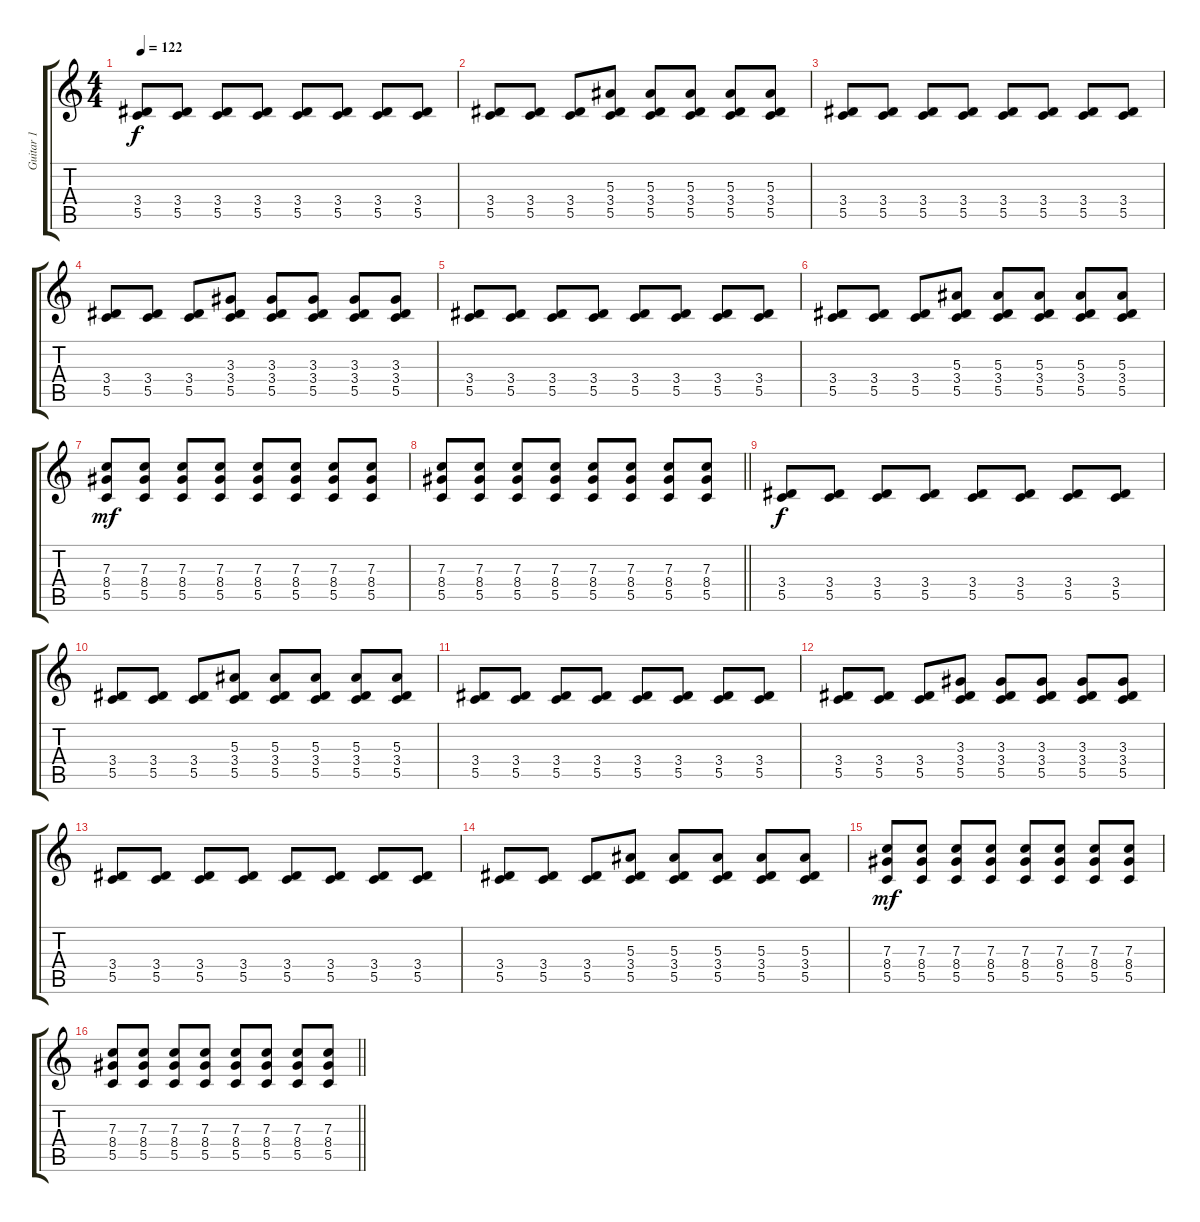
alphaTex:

\track ("Guitar 1" "Guitar 1") {instrument distortionguitar}
\staff {score tabs}
\tuning (D4 A3 F3 C3 G2 C2) {hide}
\ts (4 4)
\tempo 122
\clef g2
\ks c
(3.4 5.5).8{dy f} (3.4 5.5).8 (3.4 5.5).8 (3.4 5.5).8 (3.4 5.5).8 (3.4 5.5).8 (3.4 5.5).8 (3.4 5.5).8 |
(3.4 5.5).8 (3.4 5.5).8 (3.4 5.5).8 (5.3 3.4 5.5).8 (5.3 3.4 5.5).8 (5.3 3.4 5.5).8 (5.3 3.4 5.5).8 (5.3 3.4 5.5).8 |
(3.4 5.5).8 (3.4 5.5).8 (3.4 5.5).8 (3.4 5.5).8 (3.4 5.5).8 (3.4 5.5).8 (3.4 5.5).8 (3.4 5.5).8 |
(3.4 5.5).8 (3.4 5.5).8 (3.4 5.5).8 (3.3 3.4 5.5).8 (3.3 3.4 5.5).8 (3.3 3.4 5.5).8 (3.3 3.4 5.5).8 (3.3 3.4 5.5).8 |
(3.4 5.5).8 (3.4 5.5).8 (3.4 5.5).8 (3.4 5.5).8 (3.4 5.5).8 (3.4 5.5).8 (3.4 5.5).8 (3.4 5.5).8 |
(3.4 5.5).8 (3.4 5.5).8 (3.4 5.5).8 (5.3 3.4 5.5).8 (5.3 3.4 5.5).8 (5.3 3.4 5.5).8 (5.3 3.4 5.5).8 (5.3 3.4 5.5).8 |
(7.3 8.4 5.5).8{dy mf} (7.3 8.4 5.5).8 (7.3 8.4 5.5).8 (7.3 8.4 5.5).8 (7.3 8.4 5.5).8 (7.3 8.4 5.5).8 (7.3 8.4 5.5).8 (7.3 8.4 5.5).8 |
\barLineRight lightlight
(7.3 8.4 5.5).8 (7.3 8.4 5.5).8 (7.3 8.4 5.5).8 (7.3 8.4 5.5).8 (7.3 8.4 5.5).8 (7.3 8.4 5.5).8 (7.3 8.4 5.5).8 (7.3 8.4 5.5).8 |
(3.4 5.5).8{dy f} (3.4 5.5).8 (3.4 5.5).8 (3.4 5.5).8 (3.4 5.5).8 (3.4 5.5).8 (3.4 5.5).8 (3.4 5.5).8 |
(3.4 5.5).8 (3.4 5.5).8 (3.4 5.5).8 (5.3 3.4 5.5).8 (5.3 3.4 5.5).8 (5.3 3.4 5.5).8 (5.3 3.4 5.5).8 (5.3 3.4 5.5).8 |
(3.4 5.5).8 (3.4 5.5).8 (3.4 5.5).8 (3.4 5.5).8 (3.4 5.5).8 (3.4 5.5).8 (3.4 5.5).8 (3.4 5.5).8 |
(3.4 5.5).8 (3.4 5.5).8 (3.4 5.5).8 (3.3 3.4 5.5).8 (3.3 3.4 5.5).8 (3.3 3.4 5.5).8 (3.3 3.4 5.5).8 (3.3 3.4 5.5).8 |
(3.4 5.5).8 (3.4 5.5).8 (3.4 5.5).8 (3.4 5.5).8 (3.4 5.5).8 (3.4 5.5).8 (3.4 5.5).8 (3.4 5.5).8 |
(3.4 5.5).8 (3.4 5.5).8 (3.4 5.5).8 (5.3 3.4 5.5).8 (5.3 3.4 5.5).8 (5.3 3.4 5.5).8 (5.3 3.4 5.5).8 (5.3 3.4 5.5).8 |
(7.3 8.4 5.5).8{dy mf} (7.3 8.4 5.5).8 (7.3 8.4 5.5).8 (7.3 8.4 5.5).8 (7.3 8.4 5.5).8 (7.3 8.4 5.5).8 (7.3 8.4 5.5).8 (7.3 8.4 5.5).8 |
\barLineRight lightlight
(7.3 8.4 5.5).8 (7.3 8.4 5.5).8 (7.3 8.4 5.5).8 (7.3 8.4 5.5).8 (7.3 8.4 5.5).8 (7.3 8.4 5.5).8 (7.3 8.4 5.5).8 (7.3 8.4 5.5).8
